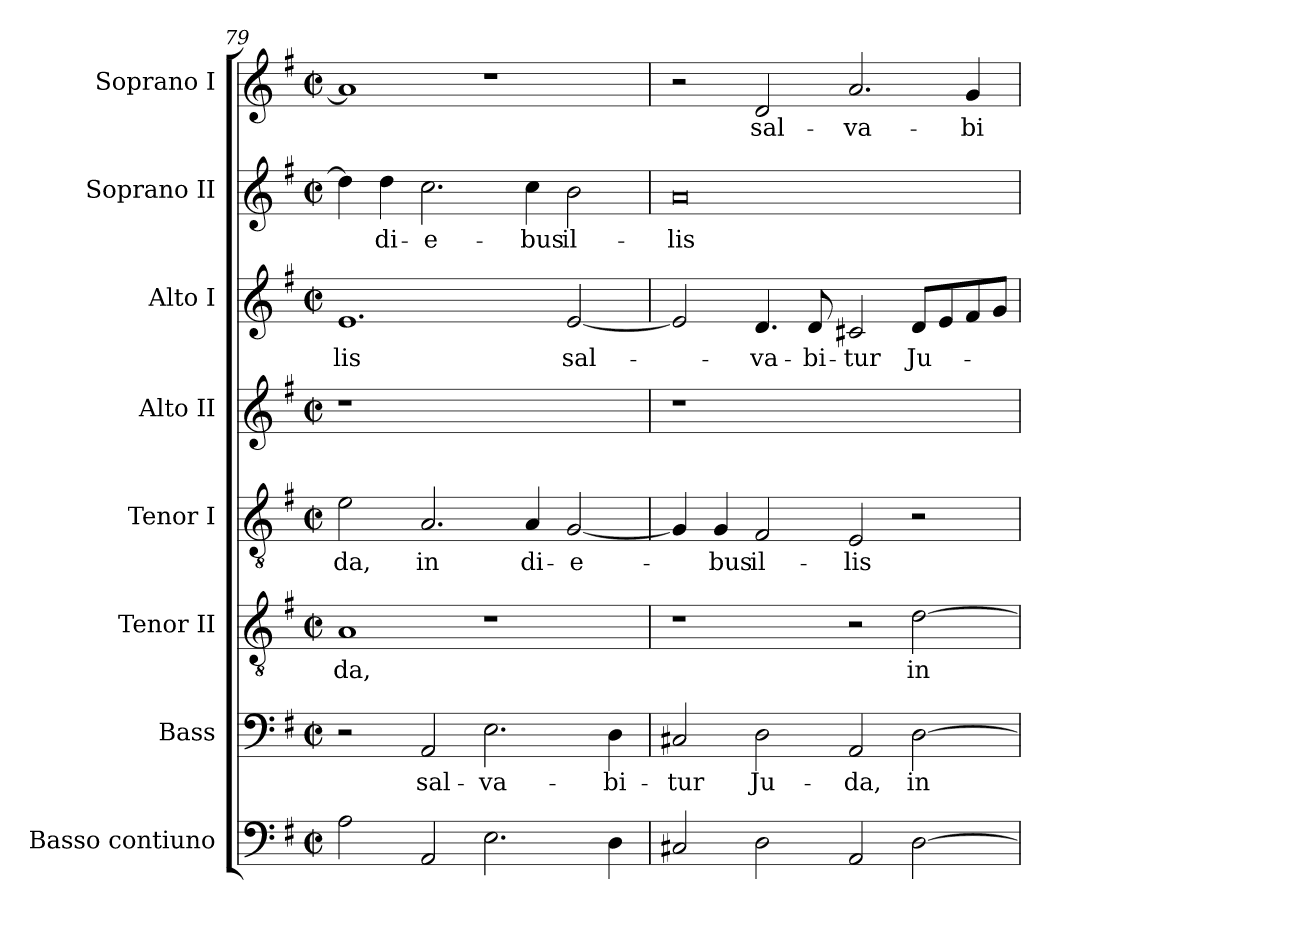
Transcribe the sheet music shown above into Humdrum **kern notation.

**kern	**kern	**text	**kern	**text	**kern	**text	**kern	**kern	**text	**kern	**text	**kern	**text
*part8	*part7	*part7	*part6	*part6	*part5	*part5	*part4	*part3	*part3	*part2	*part2	*part1	*part1
*staff8	*staff7	*staff7	*staff6	*staff6	*staff5	*staff5	*staff4	*staff3	*staff3	*staff2	*staff2	*staff1	*staff1
*I"Basso contiuno	*I"Bass	*	*I"Tenor II	*	*I"Tenor I	*	*I"Alto II	*I"Alto I	*	*I"Soprano II	*	*I"Soprano I	*
*	*I'B	*	*	*	*I'T	*	*	*I'A	*	*	*	*	*
*clefF4	*clefF4	*	*clefGv2	*	*clefGv2	*	*clefG2	*clefG2	*	*clefG2	*	*clefG2	*
*k[f#]	*k[f#]	*	*k[f#]	*	*k[f#]	*	*k[f#]	*k[f#]	*	*k[f#]	*	*k[f#]	*
*G:	*G:	*	*G:	*	*G:	*	*G:	*G:	*	*G:	*	*G:	*
*M2/2	*M2/2	*	*M2/2	*	*M2/2	*	*M2/2	*M2/2	*	*M2/2	*	*M2/2	*
*met(c|)	*met(c|)	*	*met(c|)	*	*met(c|)	*	*met(c|)	*met(c|)	*	*met(c|)	*	*met(c|)	*
=79	=79	=79	=79	=79	=79	=79	=79	=79	=79	=79	=79	=79	=79
!	!	!	!	!LO:LY:b:color=#000000	!	!	!	!	!	!	!	!	!
!	!	!	!	!	!	!LO:LY:b:color=#000000	!LO:N:vis=1	!	!	!	!	!	!
!	!	!	!	!	!	!	!	!	!LO:LY:b:color=#000000	!	!	!	!
2Ai\	2r	.	1Ai	-da,	2ei\	-da,	1r	1.ei	-lis	4ddi\]	.	1ai]	.
!	!	!	!	!	!	!	!	!	!	!	!LO:LY:b:color=#000000	!	!
.	.	.	.	.	.	.	.	.	.	4ddi\	di-	.	.
!	!	!LO:LY:b:color=#000000	!	!	!	!	!	!	!	!	!	!	!
!	!	!	!	!	!	!LO:LY:b:color=#000000	!	!	!	!	!	!	!
!	!	!	!	!	!	!	!	!	!	!	!LO:LY:b:color=#000000	!	!
2AAi/	2AAi/	sal-	.	.	2.Ai/	in	.	.	.	2.cci\	-e-	.	.
!	!	!LO:LY:b:color=#000000	!	!	!	!	!	!	!	!	!	!	!
2.Ei\	2.Ei\	-va-	1r	.	.	.	1ryy	.	.	.	.	1r	.
!	!	!	!	!	!	!LO:LY:b:color=#000000	!	!	!	!	!	!	!
!	!	!	!	!	!	!	!	!	!	!	!LO:LY:b:color=#000000	!	!
.	.	.	.	.	4Ai/	di-	.	.	.	4cci\	-bus	.	.
!	!	!	!	!	!	!LO:LY:b:color=#000000	!	!	!	!	!	!	!
!	!	!	!	!	!	!	!	!	!LO:LY:b:color=#000000	!	!	!	!
!	!	!	!	!	!	!	!	!	!	!	!LO:LY:b:color=#000000	!	!
.	.	.	.	.	[<2Gi/	-e-	.	[<2ei/	sal-	2bi\	il-	.	.
!	!	!LO:LY:b:color=#000000	!	!	!	!	!	!	!	!	!	!	!
4Di\	4Di\	-bi-	.	.	.	.	.	.	.	.	.	.	.
!!LO:PB:g=z
=80	=80	=80	=80	=80	=80	=80	=80	=80	=80	=80	=80	=80	=80
!	!	!LO:LY:b:color=#000000	!	!	!	!	!LO:N:vis=1	!	!	!	!	!	!
!	!	!	!	!	!	!	!	!	!	!	!LO:LY:b:color=#000000	!	!
2C#Xi/	2C#Xi/	-tur	1r	.	4Gi/]	.	1r	2ei/]	.	0ai	-lis	2r	.
!	!	!	!	!	!	!LO:LY:b:color=#000000	!	!	!	!	!	!	!
.	.	.	.	.	4Gi/	-bus	.	.	.	.	.	.	.
!	!	!LO:LY:b:color=#000000	!	!	!	!	!	!	!	!	!	!	!
!	!	!	!	!	!	!LO:LY:b:color=#000000	!	!	!	!	!	!	!
!	!	!	!	!	!	!	!	!	!LO:LY:b:color=#000000	!	!	!	!
!	!	!	!	!	!	!	!	!	!	!	!	!	!LO:LY:b:color=#000000
2Di\	2Di\	Ju-	.	.	2F#i/	il-	.	4.di/	-va-	.	.	2di/	sal-
!	!	!	!	!	!	!	!	!	!LO:LY:b:color=#000000	!	!	!	!
.	.	.	.	.	.	.	.	8di/	-bi-	.	.	.	.
!	!	!LO:LY:b:color=#000000	!	!	!	!	!	!	!	!	!	!	!
!	!	!	!	!	!	!LO:LY:b:color=#000000	!	!	!	!	!	!	!
!	!	!	!	!	!	!	!	!	!LO:LY:b:color=#000000	!	!	!	!
!	!	!	!	!	!	!	!	!	!	!	!	!	!LO:LY:b:color=#000000
2AAi/	2AAi/	-da,	2r	.	2Ei/	-lis	1ryy	2c#Xi/	-tur	.	.	2.ai/	-va-
!	!	!LO:LY:b:color=#000000	!	!	!	!	!	!	!	!	!	!	!
!	!	!	!	!LO:LY:b:color=#000000	!	!	!	!	!	!	!	!	!
!	!	!	!	!	!	!	!	!	!LO:LY:b:color=#000000	!	!	!	!
[>2Di\	[>2Di\	in	[>2di\	in	2r	.	.	8di/L	Ju-	.	.	.	.
.	.	.	.	.	.	.	.	8ei/	.	.	.	.	.
!	!	!	!	!	!	!	!	!	!	!	!	!	!LO:LY:b:color=#000000
.	.	.	.	.	.	.	.	8f#i/	.	.	.	4gi/	-bi-
.	.	.	.	.	.	.	.	8gi/J	.	.	.	.	.
=	=	=	=	=	=	=	=	=	=	=	=	=	=
*-	*-	*-	*-	*-	*-	*-	*-	*-	*-	*-	*-	*-	*-
